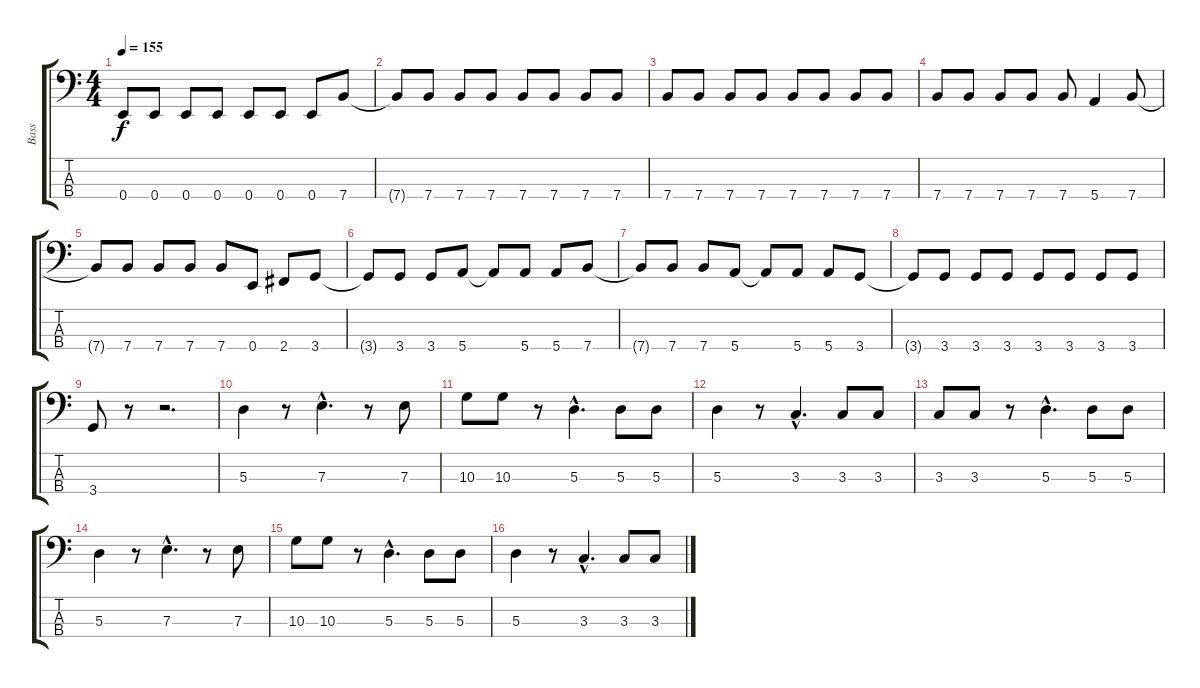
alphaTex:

\track ("Bass" "Bass") {instrument electricbassfinger}
\staff {score tabs}
\tuning (G2 D2 A1 E1) {hide}
\ts (4 4)
\tempo 155
\clef f4
\ks c
0.4.8{dy f} 0.4.8 0.4.8 0.4.8 0.4.8 0.4.8 0.4.8 7.4.8 |
7.4{t}.8 7.4.8 7.4.8 7.4.8 7.4.8 7.4.8 7.4.8 7.4.8 |
7.4.8 7.4.8 7.4.8 7.4.8 7.4.8 7.4.8 7.4.8 7.4.8 |
7.4.8 7.4.8 7.4.8 7.4.8 7.4.8 5.4.4 7.4.8 |
7.4{t}.8 7.4.8 7.4.8 7.4.8 7.4.8 0.4.8 2.4.8 3.4.8 |
3.4{t}.8 3.4.8 3.4.8 5.4.8 5.4{t}.8 5.4.8 5.4.8 7.4.8 |
7.4{t}.8 7.4.8 7.4.8 5.4.8 5.4{t}.8 5.4.8 5.4.8 3.4.8 |
3.4{t}.8 3.4.8 3.4.8 3.4.8 3.4.8 3.4.8 3.4.8 3.4.8 |
3.4.8 r.8 r.2{d} |
5.3.4 r.8 7.3{hac}.4{d} r.8 7.3.8 |
10.3.8 10.3.8 r.8 5.3{hac}.4{d} 5.3.8 5.3.8 |
5.3.4 r.8 3.3{hac}.4{d} 3.3.8 3.3.8 |
3.3.8 3.3.8 r.8 5.3{hac}.4{d} 5.3.8 5.3.8 |
5.3.4 r.8 7.3{hac}.4{d} r.8 7.3.8 |
10.3.8 10.3.8 r.8 5.3{hac}.4{d} 5.3.8 5.3.8 |
5.3.4 r.8 3.3{hac}.4{d} 3.3.8 3.3.8
